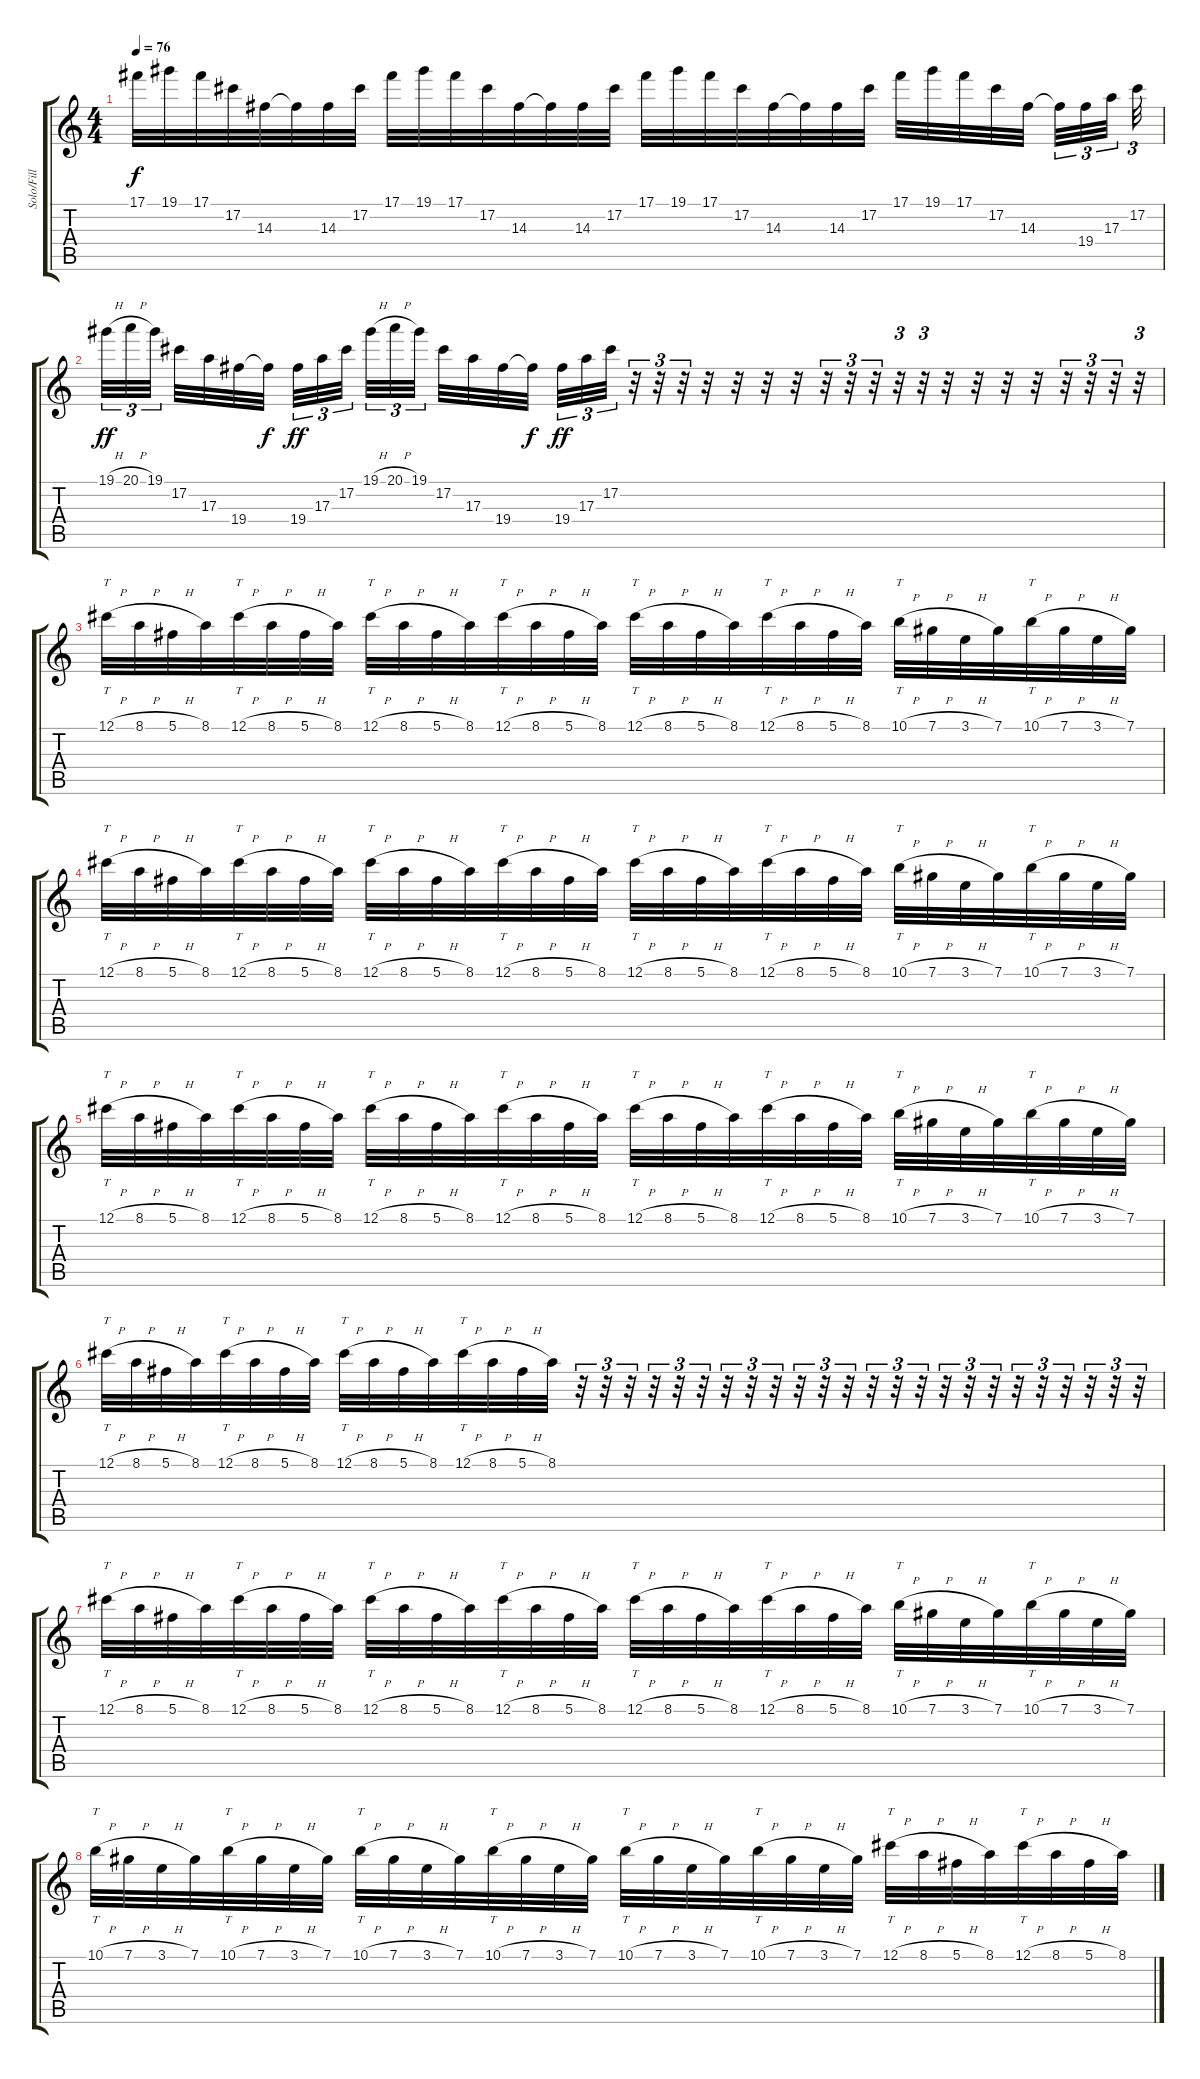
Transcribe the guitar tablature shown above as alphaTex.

\track ("Solo/Fill Guitar" "Solo/Fill ") {instrument distortionguitar}
\staff {score tabs}
\tuning (Db4 Ab3 E3 B2 Gb2 B1) {hide}
\ts (4 4)
\tempo 76
\clef g2
\ks c
17.1.32{dy f} 19.1.32 17.1.32 17.2.32 14.3.32 14.3{t}.32 14.3.32 17.2.32 17.1.32 19.1.32 17.1.32 17.2.32 14.3.32 14.3{t}.32 14.3.32 17.2.32 17.1.32 19.1.32 17.1.32 17.2.32 14.3.32 14.3{t}.32 14.3.32 17.2.32 17.1.32 19.1.32 17.1.32 17.2.32 14.3.32 14.3{t}.32{tu (3 2)} 19.4.32{tu (3 2)} 17.3.32{tu (3 2)} 17.2.32{tu (3 2)} |
19.1{h}.32{tu (3 2) dy ff} 20.1{h}.32{tu (3 2)} 19.1.32{tu (3 2)} 17.2.32 17.3.32 19.4.32 19.4{t}.32{dy f} 19.4.32{tu (3 2) dy ff} 17.3.32{tu (3 2)} 17.2.32{tu (3 2)} 19.1{h}.32{tu (3 2)} 20.1{h}.32{tu (3 2)} 19.1.32{tu (3 2)} 17.2.32 17.3.32 19.4.32 19.4{t}.32{dy f} 19.4.32{tu (3 2) dy ff} 17.3.32{tu (3 2)} 17.2.32{tu (3 2)} r.32{tu (3 2)} r.32{tu (3 2)} r.32{tu (3 2)} r.32 r.32 r.32 r.32 r.32{tu (3 2)} r.32{tu (3 2)} r.32{tu (3 2)} r.32{tu (3 2)} r.32{tu (3 2)} r.32 r.32 r.32 r.32 r.32{tu (3 2)} r.32{tu (3 2)} r.32{tu (3 2)} r.32{tu (3 2)} |
12.1{h}.32{tt} 8.1{h}.32 5.1{h}.32 8.1.32 12.1{h}.32{tt} 8.1{h}.32 5.1{h}.32 8.1.32 12.1{h}.32{tt} 8.1{h}.32 5.1{h}.32 8.1.32 12.1{h}.32{tt} 8.1{h}.32 5.1{h}.32 8.1.32 12.1{h}.32{tt} 8.1{h}.32 5.1{h}.32 8.1.32 12.1{h}.32{tt} 8.1{h}.32 5.1{h}.32 8.1.32 10.1{h}.32{tt} 7.1{h}.32 3.1{h}.32 7.1.32 10.1{h}.32{tt} 7.1{h}.32 3.1{h}.32 7.1.32 |
12.1{h}.32{tt} 8.1{h}.32 5.1{h}.32 8.1.32 12.1{h}.32{tt} 8.1{h}.32 5.1{h}.32 8.1.32 12.1{h}.32{tt} 8.1{h}.32 5.1{h}.32 8.1.32 12.1{h}.32{tt} 8.1{h}.32 5.1{h}.32 8.1.32 12.1{h}.32{tt} 8.1{h}.32 5.1{h}.32 8.1.32 12.1{h}.32{tt} 8.1{h}.32 5.1{h}.32 8.1.32 10.1{h}.32{tt} 7.1{h}.32 3.1{h}.32 7.1.32 10.1{h}.32{tt} 7.1{h}.32 3.1{h}.32 7.1.32 |
12.1{h}.32{tt} 8.1{h}.32 5.1{h}.32 8.1.32 12.1{h}.32{tt} 8.1{h}.32 5.1{h}.32 8.1.32 12.1{h}.32{tt} 8.1{h}.32 5.1{h}.32 8.1.32 12.1{h}.32{tt} 8.1{h}.32 5.1{h}.32 8.1.32 12.1{h}.32{tt} 8.1{h}.32 5.1{h}.32 8.1.32 12.1{h}.32{tt} 8.1{h}.32 5.1{h}.32 8.1.32 10.1{h}.32{tt} 7.1{h}.32 3.1{h}.32 7.1.32 10.1{h}.32{tt} 7.1{h}.32 3.1{h}.32 7.1.32 |
12.1{h}.32{tt} 8.1{h}.32 5.1{h}.32 8.1.32 12.1{h}.32{tt} 8.1{h}.32 5.1{h}.32 8.1.32 12.1{h}.32{tt} 8.1{h}.32 5.1{h}.32 8.1.32 12.1{h}.32{tt} 8.1{h}.32 5.1{h}.32 8.1.32 r.32{tu (3 2)} r.32{tu (3 2)} r.32{tu (3 2)} r.32{tu (3 2)} r.32{tu (3 2)} r.32{tu (3 2)} r.32{tu (3 2)} r.32{tu (3 2)} r.32{tu (3 2)} r.32{tu (3 2)} r.32{tu (3 2)} r.32{tu (3 2)} r.32{tu (3 2)} r.32{tu (3 2)} r.32{tu (3 2)} r.32{tu (3 2)} r.32{tu (3 2)} r.32{tu (3 2)} r.32{tu (3 2)} r.32{tu (3 2)} r.32{tu (3 2)} r.32{tu (3 2)} r.32{tu (3 2)} r.32{tu (3 2)} |
12.1{h}.32{tt} 8.1{h}.32 5.1{h}.32 8.1.32 12.1{h}.32{tt} 8.1{h}.32 5.1{h}.32 8.1.32 12.1{h}.32{tt} 8.1{h}.32 5.1{h}.32 8.1.32 12.1{h}.32{tt} 8.1{h}.32 5.1{h}.32 8.1.32 12.1{h}.32{tt} 8.1{h}.32 5.1{h}.32 8.1.32 12.1{h}.32{tt} 8.1{h}.32 5.1{h}.32 8.1.32 10.1{h}.32{tt} 7.1{h}.32 3.1{h}.32 7.1.32 10.1{h}.32{tt} 7.1{h}.32 3.1{h}.32 7.1.32 |
10.1{h}.32{tt} 7.1{h}.32 3.1{h}.32 7.1.32 10.1{h}.32{tt} 7.1{h}.32 3.1{h}.32 7.1.32 10.1{h}.32{tt} 7.1{h}.32 3.1{h}.32 7.1.32 10.1{h}.32{tt} 7.1{h}.32 3.1{h}.32 7.1.32 10.1{h}.32{tt} 7.1{h}.32 3.1{h}.32 7.1.32 10.1{h}.32{tt} 7.1{h}.32 3.1{h}.32 7.1.32 12.1{h}.32{tt} 8.1{h}.32 5.1{h}.32 8.1.32 12.1{h}.32{tt} 8.1{h}.32 5.1{h}.32 8.1.32
